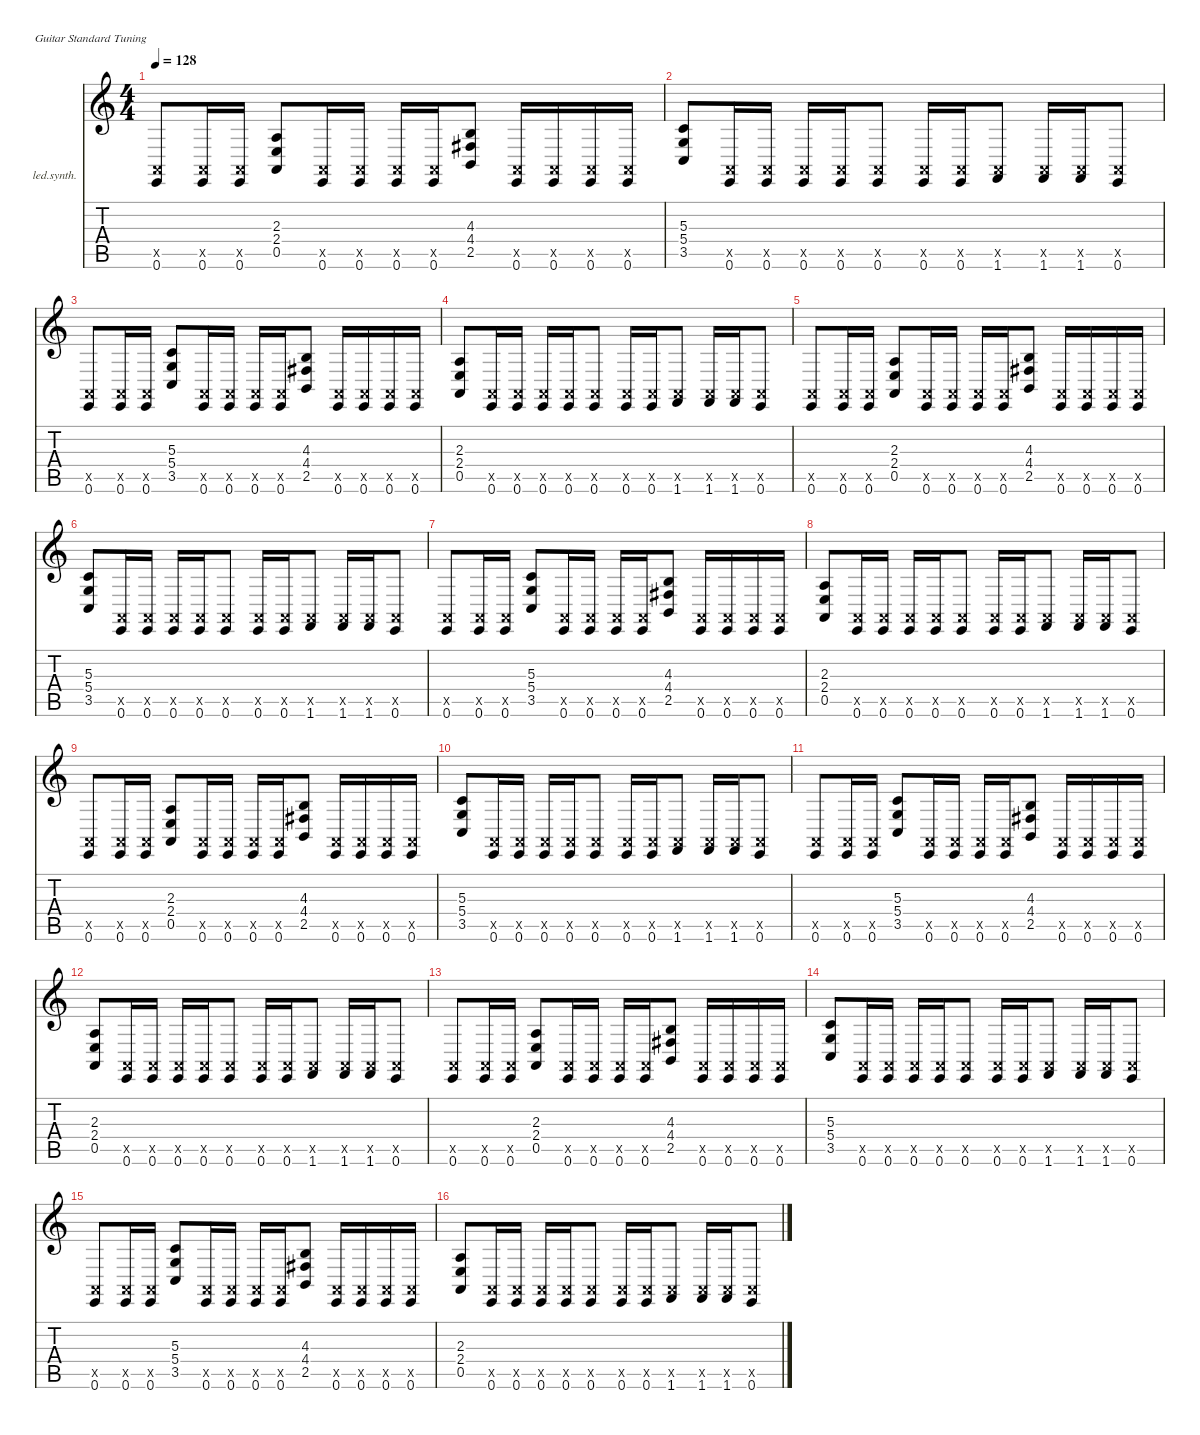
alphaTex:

\defaultSystemsLayout 4
\hideDynamics
\bracketExtendMode nobrackets
\firstSystemTrackNameOrientation horizontal
\otherSystemsTrackNameOrientation horizontal
\track ("Rhythm Guitar 2" "led.synth.") {instrument lead1square}
\staff {score tabs}
\tuning (E4 B3 G3 D3 A2 E2)
\ts (4 4)
\tempo 128
\clef g2
\ks c
(0.5{x} 0.6).8{dy f} (0.5{x} 0.6).16 (0.5{x} 0.6).16 (2.3 2.4 0.5).8 (0.5{x} 0.6).16 (0.5{x} 0.6).16 (0.5{x} 0.6).16 (0.5{x} 0.6).16 (4.3 4.4{acc #} 2.5).8 (0.5{x} 0.6).16 (0.5{x} 0.6).16 (0.5{x} 0.6).16 (0.5{x} 0.6).16 |
(5.3 5.4 3.5).8 (0.5{x} 0.6).16 (0.5{x} 0.6).16 (0.5{x} 0.6).16 (0.5{x} 0.6).16 (0.5{x} 0.6).8 (0.5{x} 0.6).16 (0.5{x} 0.6).16 (0.5{x} 1.6).8 (0.5{x} 1.6).16 (0.5{x} 1.6).16 (0.5{x} 0.6).8 |
(0.5{x} 0.6).8 (0.5{x} 0.6).16 (0.5{x} 0.6).16 (5.3 5.4 3.5).8 (0.5{x} 0.6).16 (0.5{x} 0.6).16 (0.5{x} 0.6).16 (0.5{x} 0.6).16 (4.3 4.4{acc #} 2.5).8 (0.5{x} 0.6).16 (0.5{x} 0.6).16 (0.5{x} 0.6).16 (0.5{x} 0.6).16 |
(2.3 2.4 0.5).8 (0.5{x} 0.6).16 (0.5{x} 0.6).16 (0.5{x} 0.6).16 (0.5{x} 0.6).16 (0.5{x} 0.6).8 (0.5{x} 0.6).16 (0.5{x} 0.6).16 (0.5{x} 1.6).8 (0.5{x} 1.6).16 (0.5{x} 1.6).16 (0.5{x} 0.6).8 |
(0.5{x} 0.6).8 (0.5{x} 0.6).16 (0.5{x} 0.6).16 (2.3 2.4 0.5).8 (0.5{x} 0.6).16 (0.5{x} 0.6).16 (0.5{x} 0.6).16 (0.5{x} 0.6).16 (4.3 4.4{acc #} 2.5).8 (0.5{x} 0.6).16 (0.5{x} 0.6).16 (0.5{x} 0.6).16 (0.5{x} 0.6).16 |
(5.3 5.4 3.5).8 (0.5{x} 0.6).16 (0.5{x} 0.6).16 (0.5{x} 0.6).16 (0.5{x} 0.6).16 (0.5{x} 0.6).8 (0.5{x} 0.6).16 (0.5{x} 0.6).16 (0.5{x} 1.6).8 (0.5{x} 1.6).16 (0.5{x} 1.6).16 (0.5{x} 0.6).8 |
(0.5{x} 0.6).8 (0.5{x} 0.6).16 (0.5{x} 0.6).16 (5.3 5.4 3.5).8 (0.5{x} 0.6).16 (0.5{x} 0.6).16 (0.5{x} 0.6).16 (0.5{x} 0.6).16 (4.3 4.4{acc #} 2.5).8 (0.5{x} 0.6).16 (0.5{x} 0.6).16 (0.5{x} 0.6).16 (0.5{x} 0.6).16 |
(2.3 2.4 0.5).8 (0.5{x} 0.6).16 (0.5{x} 0.6).16 (0.5{x} 0.6).16 (0.5{x} 0.6).16 (0.5{x} 0.6).8 (0.5{x} 0.6).16 (0.5{x} 0.6).16 (0.5{x} 1.6).8 (0.5{x} 1.6).16 (0.5{x} 1.6).16 (0.5{x} 0.6).8 |
(0.5{x} 0.6).8 (0.5{x} 0.6).16 (0.5{x} 0.6).16 (2.3 2.4 0.5).8 (0.5{x} 0.6).16 (0.5{x} 0.6).16 (0.5{x} 0.6).16 (0.5{x} 0.6).16 (4.3 4.4{acc #} 2.5).8 (0.5{x} 0.6).16 (0.5{x} 0.6).16 (0.5{x} 0.6).16 (0.5{x} 0.6).16 |
(5.3 5.4 3.5).8 (0.5{x} 0.6).16 (0.5{x} 0.6).16 (0.5{x} 0.6).16 (0.5{x} 0.6).16 (0.5{x} 0.6).8 (0.5{x} 0.6).16 (0.5{x} 0.6).16 (0.5{x} 1.6).8 (0.5{x} 1.6).16 (0.5{x} 1.6).16 (0.5{x} 0.6).8 |
(0.5{x} 0.6).8 (0.5{x} 0.6).16 (0.5{x} 0.6).16 (5.3 5.4 3.5).8 (0.5{x} 0.6).16 (0.5{x} 0.6).16 (0.5{x} 0.6).16 (0.5{x} 0.6).16 (4.3 4.4{acc #} 2.5).8 (0.5{x} 0.6).16 (0.5{x} 0.6).16 (0.5{x} 0.6).16 (0.5{x} 0.6).16 |
(2.3 2.4 0.5).8 (0.5{x} 0.6).16 (0.5{x} 0.6).16 (0.5{x} 0.6).16 (0.5{x} 0.6).16 (0.5{x} 0.6).8 (0.5{x} 0.6).16 (0.5{x} 0.6).16 (0.5{x} 1.6).8 (0.5{x} 1.6).16 (0.5{x} 1.6).16 (0.5{x} 0.6).8 |
(0.5{x} 0.6).8 (0.5{x} 0.6).16 (0.5{x} 0.6).16 (2.3 2.4 0.5).8 (0.5{x} 0.6).16 (0.5{x} 0.6).16 (0.5{x} 0.6).16 (0.5{x} 0.6).16 (4.3 4.4{acc #} 2.5).8 (0.5{x} 0.6).16 (0.5{x} 0.6).16 (0.5{x} 0.6).16 (0.5{x} 0.6).16 |
(5.3 5.4 3.5).8 (0.5{x} 0.6).16 (0.5{x} 0.6).16 (0.5{x} 0.6).16 (0.5{x} 0.6).16 (0.5{x} 0.6).8 (0.5{x} 0.6).16 (0.5{x} 0.6).16 (0.5{x} 1.6).8 (0.5{x} 1.6).16 (0.5{x} 1.6).16 (0.5{x} 0.6).8 |
(0.5{x} 0.6).8 (0.5{x} 0.6).16 (0.5{x} 0.6).16 (5.3 5.4 3.5).8 (0.5{x} 0.6).16 (0.5{x} 0.6).16 (0.5{x} 0.6).16 (0.5{x} 0.6).16 (4.3 4.4{acc #} 2.5).8 (0.5{x} 0.6).16 (0.5{x} 0.6).16 (0.5{x} 0.6).16 (0.5{x} 0.6).16 |
(2.3 2.4 0.5).8 (0.5{x} 0.6).16 (0.5{x} 0.6).16 (0.5{x} 0.6).16 (0.5{x} 0.6).16 (0.5{x} 0.6).8 (0.5{x} 0.6).16 (0.5{x} 0.6).16 (0.5{x} 1.6).8 (0.5{x} 1.6).16 (0.5{x} 1.6).16 (0.5{x} 0.6).8
